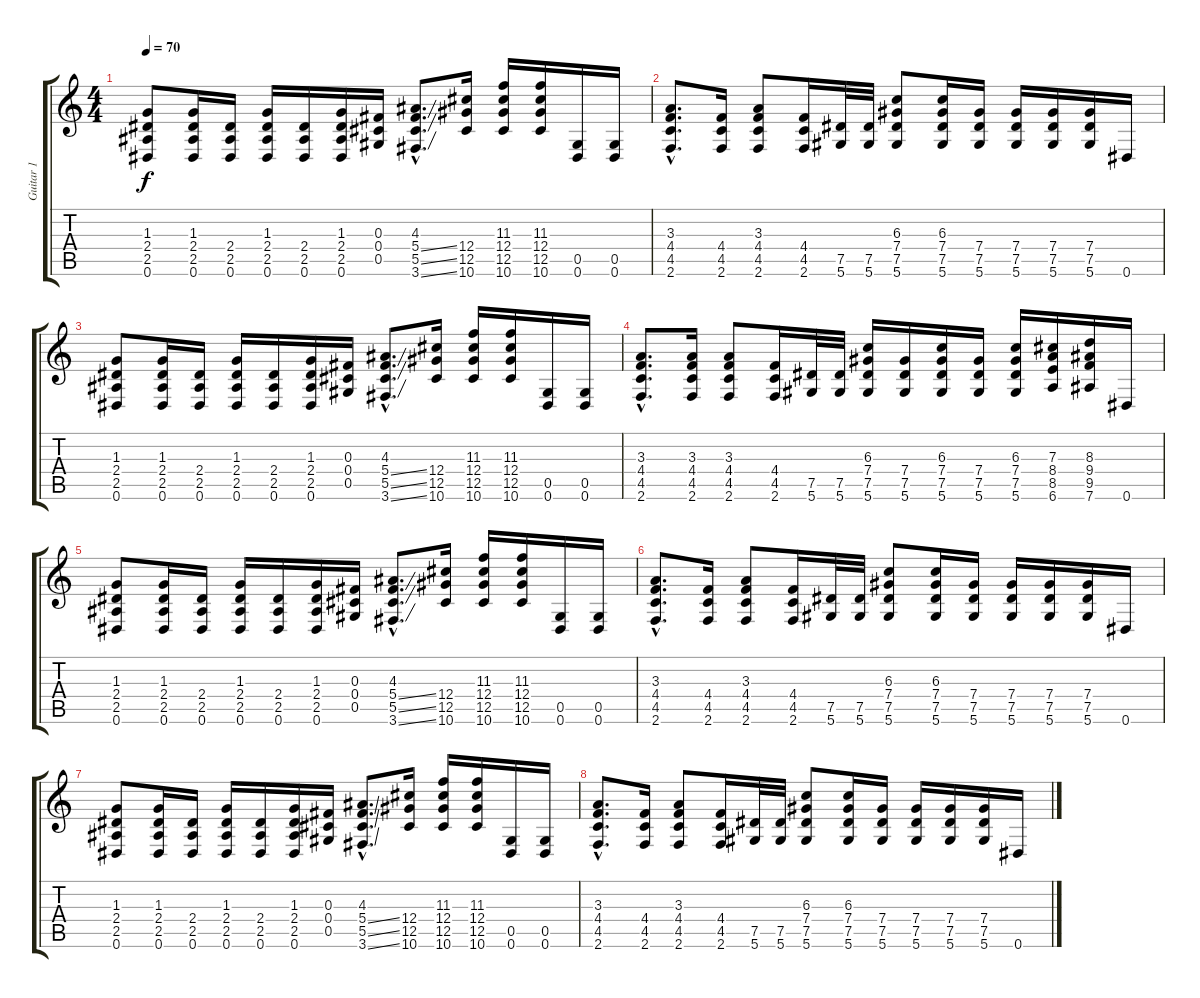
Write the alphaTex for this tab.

\track ("Guitar 1" "Guitar 1") {instrument overdrivenguitar}
\staff {score tabs}
\tuning (Eb4 Bb3 Gb3 Db3 Ab2 Eb2) {hide}
\ts (4 4)
\tempo 70
\clef g2
\ks c
(1.3 2.4 2.5 0.6).8{dy f instrument overdrivenguitar} (1.3 2.4 2.5 0.6).16 (2.4 2.5 0.6).16 (1.3 2.4 2.5 0.6).16 (2.4 2.5 0.6).16 (1.3 2.4 2.5 0.6).16 (0.3 0.4 0.5).16 (4.3{hac} 5.4{ss hac} 5.5{ss hac} 3.6{ss hac}).8{d} (12.4 12.5 10.6).16 (11.3 12.4 12.5 10.6).16 (11.3 12.4 12.5 10.6).16 (0.5 0.6).16 (0.5 0.6).16 |
(3.3{hac} 4.4{hac} 4.5{hac} 2.6{hac}).8{d} (4.4 4.5 2.6).16 (3.3 4.4 4.5 2.6).8 (4.4 4.5 2.6).16 (7.5 5.6).32 (7.5 5.6).32 (6.3 7.4 7.5 5.6).8 (6.3 7.4 7.5 5.6).16 (7.4 7.5 5.6).16 (7.4 7.5 5.6).16 (7.4 7.5 5.6).16 (7.4 7.5 5.6).16 0.6.16 |
(1.3 2.4 2.5 0.6).8 (1.3 2.4 2.5 0.6).16 (2.4 2.5 0.6).16 (1.3 2.4 2.5 0.6).16 (2.4 2.5 0.6).16 (1.3 2.4 2.5 0.6).16 (0.3 0.4 0.5).16 (4.3{hac} 5.4{ss hac} 5.5{ss hac} 3.6{ss hac}).8{d} (12.4 12.5 10.6).16 (11.3 12.4 12.5 10.6).16 (11.3 12.4 12.5 10.6).16 (0.5 0.6).16 (0.5 0.6).16 |
(3.3{hac} 4.4{hac} 4.5{hac} 2.6{hac}).8{d} (3.3 4.4 4.5 2.6).16 (3.3 4.4 4.5 2.6).8 (4.4 4.5 2.6).16 (7.5 5.6).32 (7.5 5.6).32 (6.3 7.4 7.5 5.6).16 (7.4 7.5 5.6).16 (6.3 7.4 7.5 5.6).16 (7.4 7.5 5.6).16 (6.3 7.4 7.5 5.6).16 (7.3 8.4 8.5 6.6).16 (8.3 9.4 9.5 7.6).16 0.6.16 |
(1.3 2.4 2.5 0.6).8 (1.3 2.4 2.5 0.6).16 (2.4 2.5 0.6).16 (1.3 2.4 2.5 0.6).16 (2.4 2.5 0.6).16 (1.3 2.4 2.5 0.6).16 (0.3 0.4 0.5).16 (4.3{hac} 5.4{ss hac} 5.5{ss hac} 3.6{ss hac}).8{d} (12.4 12.5 10.6).16 (11.3 12.4 12.5 10.6).16 (11.3 12.4 12.5 10.6).16 (0.5 0.6).16 (0.5 0.6).16 |
(3.3{hac} 4.4{hac} 4.5{hac} 2.6{hac}).8{d} (4.4 4.5 2.6).16 (3.3 4.4 4.5 2.6).8 (4.4 4.5 2.6).16 (7.5 5.6).32 (7.5 5.6).32 (6.3 7.4 7.5 5.6).8 (6.3 7.4 7.5 5.6).16 (7.4 7.5 5.6).16 (7.4 7.5 5.6).16 (7.4 7.5 5.6).16 (7.4 7.5 5.6).16 0.6.16 |
(1.3 2.4 2.5 0.6).8 (1.3 2.4 2.5 0.6).16 (2.4 2.5 0.6).16 (1.3 2.4 2.5 0.6).16 (2.4 2.5 0.6).16 (1.3 2.4 2.5 0.6).16 (0.3 0.4 0.5).16 (4.3{hac} 5.4{ss hac} 5.5{ss hac} 3.6{ss hac}).8{d} (12.4 12.5 10.6).16 (11.3 12.4 12.5 10.6).16 (11.3 12.4 12.5 10.6).16 (0.5 0.6).16 (0.5 0.6).16 |
(3.3{hac} 4.4{hac} 4.5{hac} 2.6{hac}).8{d} (4.4 4.5 2.6).16 (3.3 4.4 4.5 2.6).8 (4.4 4.5 2.6).16 (7.5 5.6).32 (7.5 5.6).32 (6.3 7.4 7.5 5.6).8 (6.3 7.4 7.5 5.6).16 (7.4 7.5 5.6).16 (7.4 7.5 5.6).16 (7.4 7.5 5.6).16 (7.4 7.5 5.6).16 0.6.16
